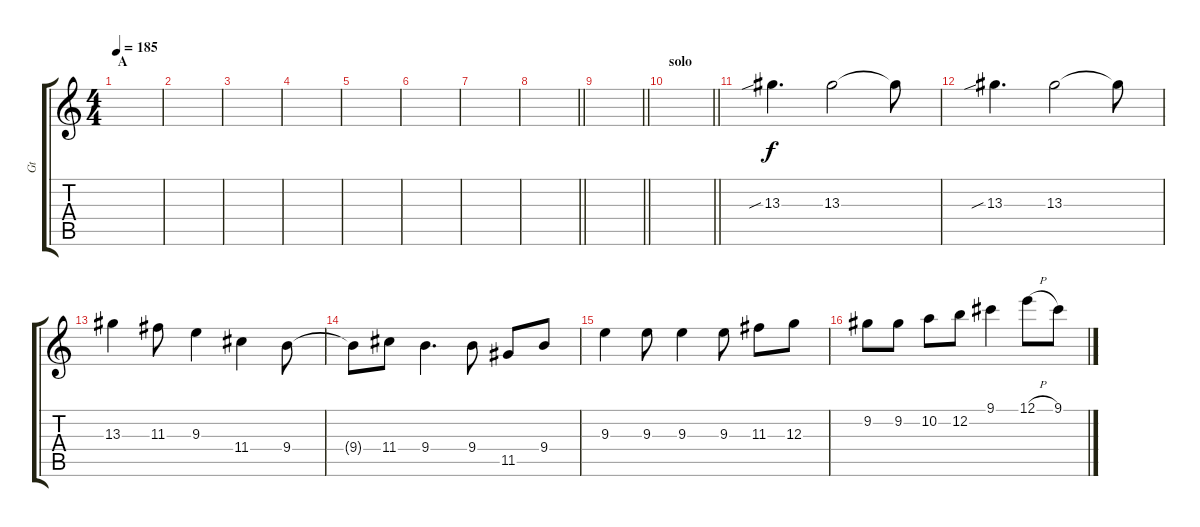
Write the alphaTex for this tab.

\track ("Gt" "Gt") {instrument overdrivenguitar}
\staff {score tabs}
\tuning (E4 B3 G3 D3 A2 E2) {hide}
\ts (4 4)
\section ("" "A")
\tempo 185
\clef g2
\ks c
|
|
|
|
|
|
|
\barLineRight lightlight
|
\barLineRight lightlight
|
\section ("" "solo")
\barLineRight lightlight
|
13.3{sib}.4{d} 13.3.2 13.3{t}.8 |
13.3{sib}.4{d} 13.3.2 13.3{t}.8 |
13.3.4 11.3.8 9.3.4 11.4.4 9.4.8 |
9.4{t}.8 11.4.8 9.4.4{d} 9.4.8 11.5.8 9.4.8 |
9.3.4 9.3.8 9.3.4 9.3.8 11.3.8 12.3.8 |
9.2.8 9.2.8 10.2.8 12.2.8 9.1.4 12.1{h}.8 9.1.8
